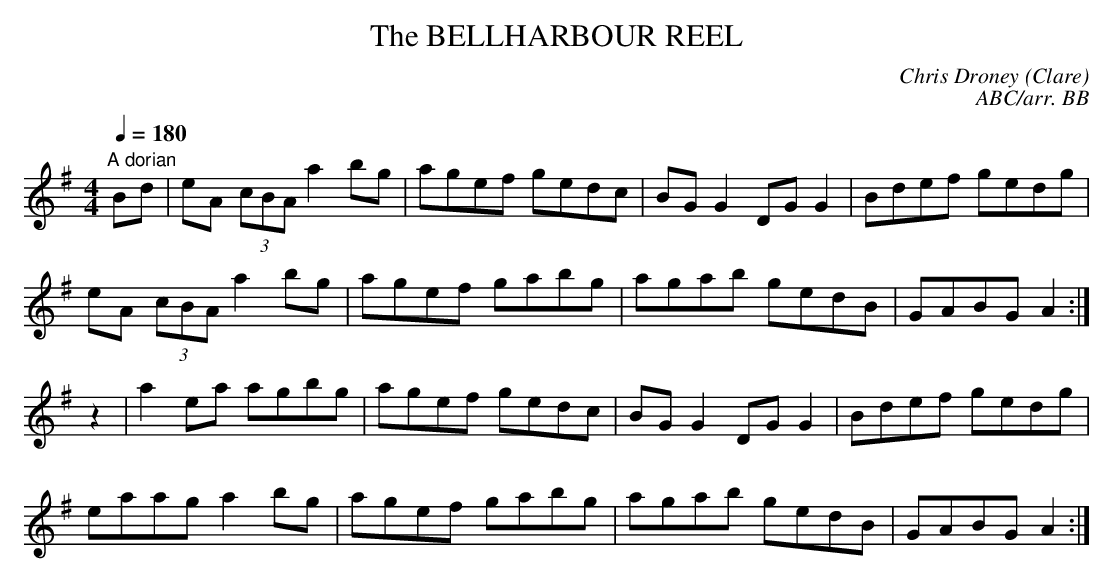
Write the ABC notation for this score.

X:1
T:BELLHARBOUR REEL, The
C:Chris Droney (Clare)
C:ABC/arr. BB
Q:1/4=180
L:1/8
M:4/4
K:G
"A dorian"
Bd|eA (3cBA a2 bg|agef gedc|BG G2 DG G2|Bdef gedg|
eA (3cBA a2 bg|agef gabg|agab gedB|GABG A2 :|
z2 |a2 ea agbg|agef gedc|BG G2 DG G2|Bdef gedg|
eaag a2 bg|agef gabg|agab gedB|GABG A2 :|
